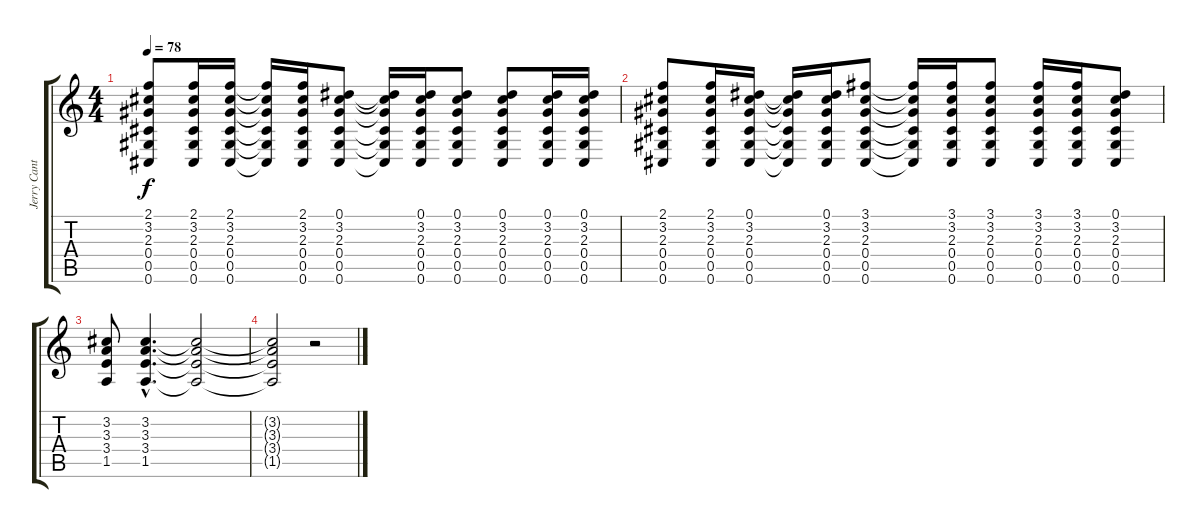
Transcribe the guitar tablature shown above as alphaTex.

\track ("Jerry Cantrell - 12 String Acoustic #2" "Jerry Cant") {instrument acousticguitarsteel}
\staff {score tabs}
\tuning (Eb4 Bb3 Gb3 Db3 Ab2 Db2) {hide}
\ts (4 4)
\tempo 78
\clef g2
\ks c
(2.1 3.2 2.3 0.4 0.5 0.6).8{dy f} (2.1 3.2 2.3 0.4 0.5 0.6).16 (2.1 3.2 2.3 0.4 0.5 0.6).16 (2.1{t} 3.2{t} 2.3{t} 0.4{t} 0.5{t} 0.6{t}).16 (2.1 3.2 2.3 0.4 0.5 0.6).16 (0.1 3.2 2.3 0.4 0.5 0.6).8 (0.1{t} 3.2{t} 2.3{t} 0.4{t} 0.5{t} 0.6{t}).16 (0.1 3.2 2.3 0.4 0.5 0.6).16 (0.1 3.2 2.3 0.4 0.5 0.6).8 (0.1 3.2 2.3 0.4 0.5 0.6).8 (0.1 3.2 2.3 0.4 0.5 0.6).16 (0.1 3.2 2.3 0.4 0.5 0.6).16 |
(2.1 3.2 2.3 0.4 0.5 0.6).8 (2.1 3.2 2.3 0.4 0.5 0.6).16 (0.1 3.2 2.3 0.4 0.5 0.6).16 (0.1{t} 3.2{t} 2.3{t} 0.4{t} 0.5{t} 0.6{t}).16 (0.1 3.2 2.3 0.4 0.5 0.6).16 (3.1 3.2 2.3 0.4 0.5 0.6).8 (3.1{t} 3.2{t} 2.3{t} 0.4{t} 0.5{t} 0.6{t}).16 (3.1 3.2 2.3 0.4 0.5 0.6).16 (3.1 3.2 2.3 0.4 0.5 0.6).8 (3.1 3.2 2.3 0.4 0.5 0.6).16 (3.1 3.2 2.3 0.4 0.5 0.6).16 (0.1 3.2 2.3 0.4 0.5 0.6).8 |
(3.2 3.3 3.4 1.5).8 (3.2{hac} 3.3{hac} 3.4{hac} 1.5{hac}).4{d} (3.2{t} 3.3{t} 3.4{t} 1.5{t}).2 |
(3.2{t} 3.3{t} 3.4{t} 1.5{t}).2 r.2
